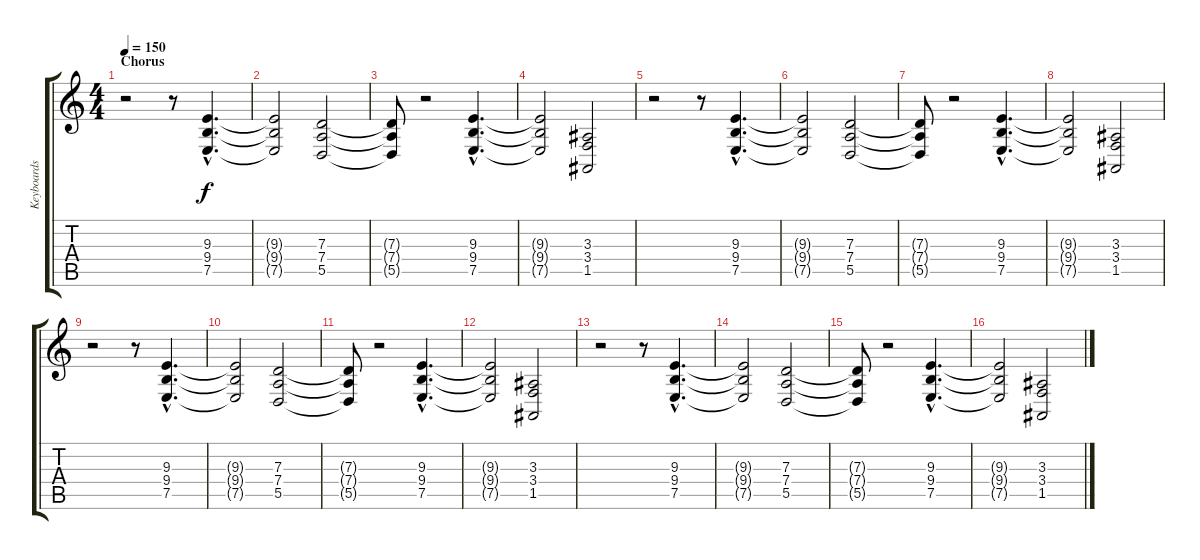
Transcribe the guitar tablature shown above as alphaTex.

\track ("Keyboards" "Keyboards") {instrument churchorgan}
\staff {score tabs}
\tuning (E4 B3 G3 D3 A2 E2) {hide}
\ts (4 4)
\section ("" "Chorus")
\tempo 150
\clef g2
\ks c
r.2{dy f} r.8 (9.3{hac} 9.4{hac} 7.5{hac}).4{d} |
(9.3{t} 9.4{t} 7.5{t}).2 (7.3 7.4 5.5).2 |
(7.3{t} 7.4{t} 5.5{t}).8 r.2 (9.3{hac} 9.4{hac} 7.5{hac}).4{d} |
(9.3{t} 9.4{t} 7.5{t}).2 (3.3 3.4 1.5).2 |
r.2 r.8 (9.3{hac} 9.4{hac} 7.5{hac}).4{d} |
(9.3{t} 9.4{t} 7.5{t}).2 (7.3 7.4 5.5).2 |
(7.3{t} 7.4{t} 5.5{t}).8 r.2 (9.3{hac} 9.4{hac} 7.5{hac}).4{d} |
(9.3{t} 9.4{t} 7.5{t}).2 (3.3 3.4 1.5).2 |
r.2 r.8 (9.3{hac} 9.4{hac} 7.5{hac}).4{d} |
(9.3{t} 9.4{t} 7.5{t}).2 (7.3 7.4 5.5).2 |
(7.3{t} 7.4{t} 5.5{t}).8 r.2 (9.3{hac} 9.4{hac} 7.5{hac}).4{d} |
(9.3{t} 9.4{t} 7.5{t}).2 (3.3 3.4 1.5).2 |
r.2 r.8 (9.3{hac} 9.4{hac} 7.5{hac}).4{d} |
(9.3{t} 9.4{t} 7.5{t}).2 (7.3 7.4 5.5).2 |
(7.3{t} 7.4{t} 5.5{t}).8 r.2 (9.3{hac} 9.4{hac} 7.5{hac}).4{d} |
(9.3{t} 9.4{t} 7.5{t}).2 (3.3 3.4 1.5).2
